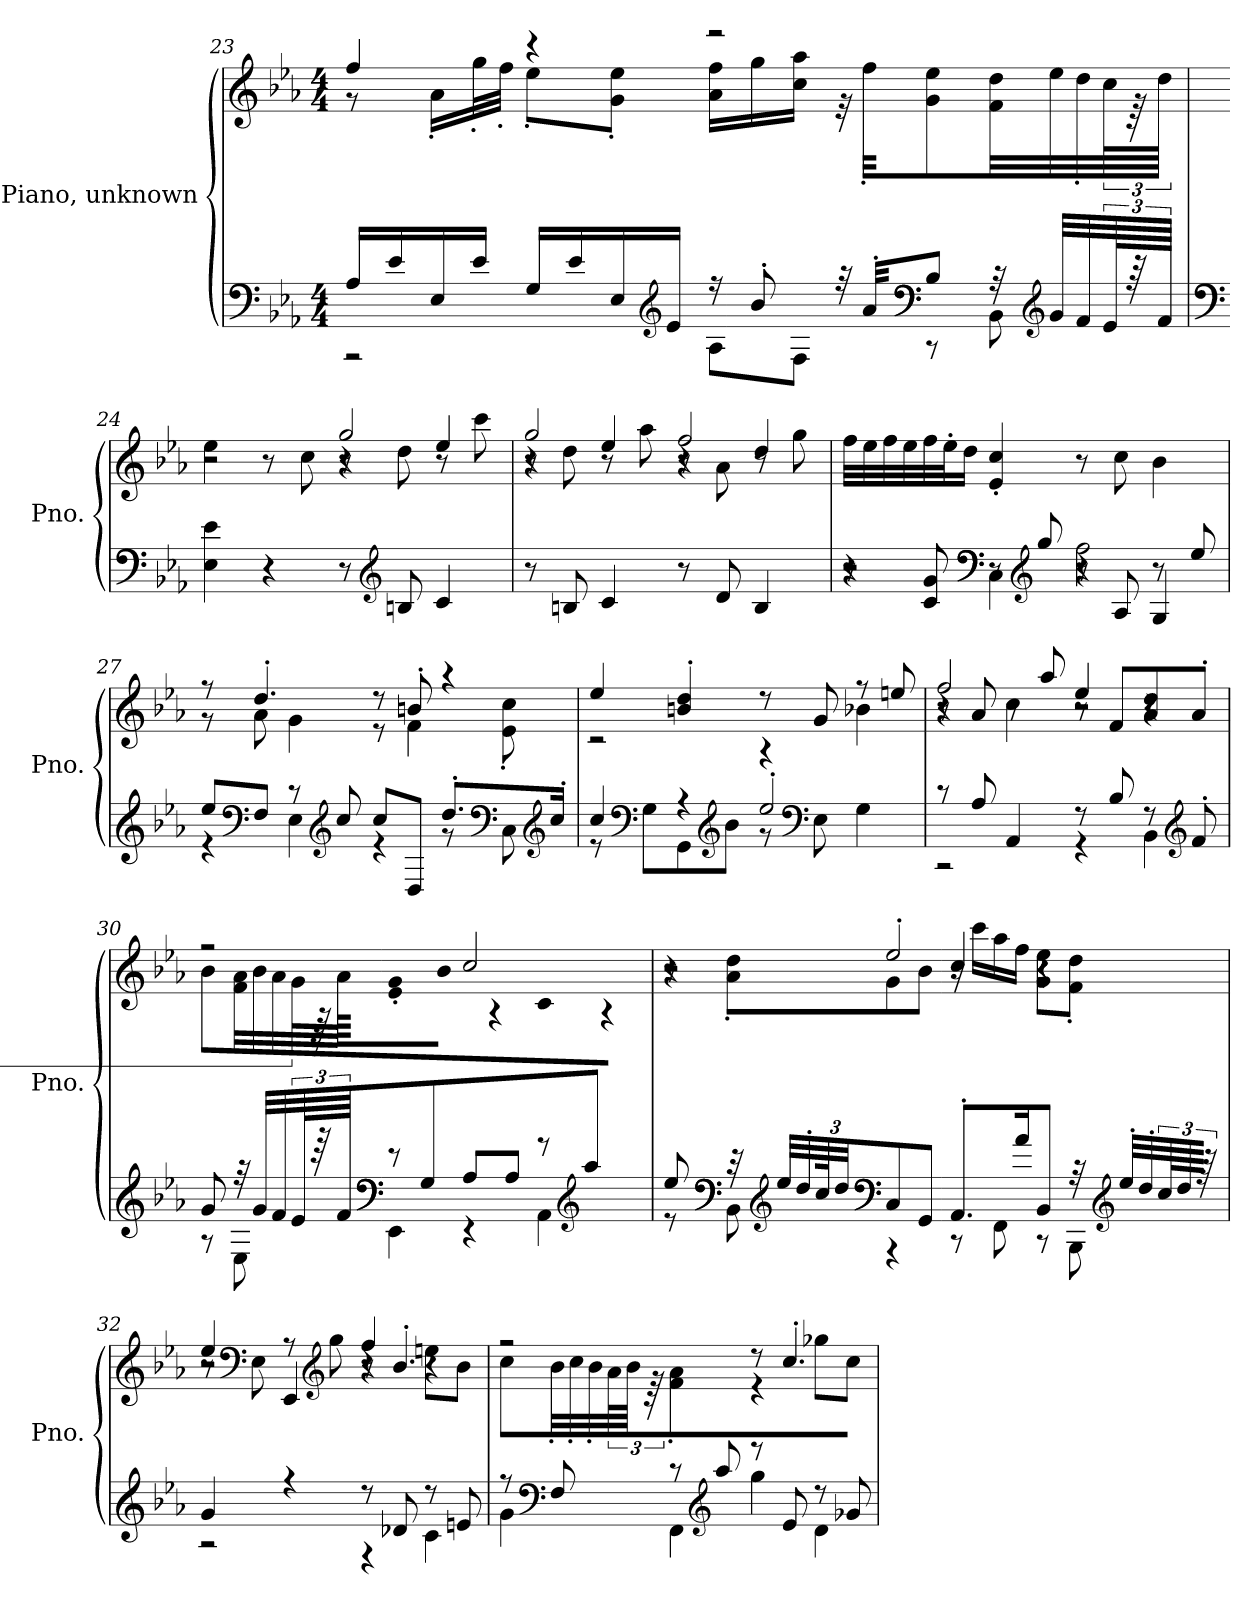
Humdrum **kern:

**kern	**kern
*part1	*part1
*staff2	*staff1
*I"Piano, unknown	*
*I'Pno.	*
!!LO:LB:g=z
*clefF4	*clefG2
*k[b-e-a-]	*k[b-e-a-]
*M4/4	*M4/4
=23	=23
*^	*^
16A-/LL	2r	4ff/	8r
16e-/	.	.	.
16E-/	.	.	16a-'\LL
16e-/JJ	.	.	32gg'\L
.	.	.	32ff'\JJJ
16G/LL	.	4r	8ee-'\L
16e-/	.	.	.
16E-/	.	.	8g\' 8ee-\'J
*clefG2	*	*	*
16e-/JJ	.	.	.
16r	8A-\L	2r	16a-\ 16ff\LL
8b-'/	.	.	16gg\
.	8F\J	.	16cc\ 16aa-\JJ
32r	.	.	32r
32a-'/KKL	.	.	32ff'\KKL
*clefF4	*	*	*
8B-/J	8r	.	8g\ 8ee-\
32r	8BB-\	.	32f\ 32dd\LL
*clefG2	*	*	*
32g/LLL	.	.	32ee-\
32f/	.	.	32dd'\
96e-/JJJk	.	.	96cc\JJJk
96r	.	.	96r
96f/	.	.	96dd\
*v	*v	*	*
*	*v	*v
=24	=24
*clefF4	*
*	*^
*	*	*^
4E-\ 4e-\	2r	4ee-\	2r
4r	.	8r	.
.	.	8cc\	.
8r	2gg/	8r	4r
*clefG2	*	*	*
8Bn/	.	8dd\	.
4c/	.	8r	4ee-/
.	.	8ccc\	.
!!LO:LB:g=z	!!	!!
=25	=25	=25	=25
8r	2gg/	8r	4r
8Bn/	.	8dd\	.
4c/	.	8r	4ee-/
.	.	8aa-\	.
8r	2ff/	8r	4r
8d/	.	8a-\	.
4B/	.	8r	4dd/
.	.	8gg\	.
*	*v	*v	*v
=26	=26
*^	*
*	*^	*
8r	4r	2r	32ff\LLL
.	.	.	32ee-\
.	.	.	32ff\
.	.	.	32ee-\
8c/ 8g/	.	.	32ff\
.	.	.	32ee-'\J
.	.	.	16dd\JJ
*clefF4	*	*	*
8r	4C\	.	4e-/' 4cc/'
*clefG2	*	*	*
8gg/	.	.	.
8r	2ff\	4r	8r
8A-/	.	.	8cc\
8r	.	4G/	4b-\
8ee-/	.	.	.
*	*v	*v	*
!!LO:LB:g=z
=27	=27	=27
*	*	*^
8ee-/L	4r	8r	8r
*clefF4	*	*	*
8F/J	.	4.dd'/	8a-\
8r	4E-\	.	4g\
*clefG2	*	*	*
8cc/	.	.	.
8cc/L	4r	8r	8r
8D/J	.	8bn'/	4f\
8.dd'/L	8r	4r	.
*clefF4	*	*	*
.	8C\	.	8e-\' 8cc\'
*clefG2	*	*	*
16cc'/Jk	.	.	.
=28	=28	=28	=28
4cc/	8r	4ee-/	2r
*clefF4	*	*	*
.	8G\L	.	.
4r	8GG\	4bn/' 4dd/'	.
*clefG2	*	*	*
.	8b-\J	.	.
2ee-'/	8r	8r	4r
*clefF4	*	*	*
.	8E-\	8g/	.
.	4G\	8r	4b-X\
.	.	8een/	.
!!LO:LB:g=z
=29	=29	=29	=29
*	*	*	*^
8r	2r	2ff/	4r	8r
8A-/	.	.	.	8a-/
4AA-/	.	.	4cc\	8r
.	.	.	.	8aa-/
8r	4r	4ee-/	2r	8r
8B-/	.	.	.	8f/L
8r	4BB-\	4r	.	8a-/ 8dd/
*clefG2	*	*	*	*
8f'/	.	.	.	8a-'/J
*	*	*	*v	*v
=30	=30	=30	=30
8g/	8r	2r	8b-\L
32r	8E-\	.	32f\ 32a-\LL
32g/LLL	.	.	32b-\
32f/	.	.	32a-\
96e-/JJJk	.	.	96g\JJJk
96r	.	.	96r
96f/	.	.	96a-\KKKL
*clefF4	*	*	*
8r	4EE-\	.	8e-\' 8g\'
8G/	.	.	8b-\J
8A-/L	4r	2cc/	8r
8A-/J	.	.	8c\
8r	4AA-\	.	4r
*clefG2	*	*	*
8aa-/	.	.	.
!!LO:PB:g=z
=31	=31	=31	=31
*	*	*	*^
8ee-/	8r	4r	8r	2r
*clefF4	*	*	*	*
32r	8BB-\	.	8a-\' 8dd\'L	.
*clefG2	*	*	*	*
32ee-/LLL	.	.	.	.
32dd'/	.	.	.	.
*Xbrackettup	*	*	*	*
96cc/K	.	.	.	.
48dd/JJ	.	.	.	.
*clefF4	*	*	*	*
8C/	4r	2ee-'/	8g\	.
8GG/J	.	.	8b-\J	.
8.AA-'/L	8r	.	16r	4cc/
.	.	.	16ccc\LL	.
.	8FF\	.	16aa-\	.
16a-/K	.	.	16ff\JJ	.
8BB-/J	8r	4r	8g\ 8ee-\L	4r
32r	8BBB-\	.	8f\' 8dd\'J	.
*clefG2	*	*	*	*
32ee-'/LLL	.	.	.	.
32dd'/	.	.	.	.
*brackettup	*	*	*	*
96cc/L	.	.	.	.
96dd/JJJJ	.	.	.	.
96r	.	.	.	.
=32	=32	=32	=32	=32
4g/	2r	2r	8r	4ee-/
*	*	*clefF4	*	*
.	.	.	8E-\	.
4r	.	.	8r	4EE-/
*	*	*clefG2	*	*
.	.	.	8gg\	.
8r	4r	8r	4r	4ff/
8d-X/	.	4.b-'/	.	.
8r	4c\	.	8een\L	4r
8en/	.	.	8b-\J	.
*	*	*	*v	*v
!!LO:LB:g=z
=33	=33	=33	=33
8r	4g\	2r	8cc\L
*clefF4	*	*	*
8F/	.	.	32b-'\LL
.	.	.	32cc'\
.	.	.	32b-'\
.	.	.	96a-\L
.	.	.	96b-\JJJJ
.	.	.	96r
8r	4FF\	.	4f\' 4a-\'
*clefG2	*	*	*
8aa-/	.	.	.
8r	4gg\	8r	4r
8e-/	.	4.cc'/	.
8r	4d\	.	8gg-X\L
8g-X/	.	.	8cc\J
*v	*v	*	*
*	*v	*v
=	=
*-	*-
